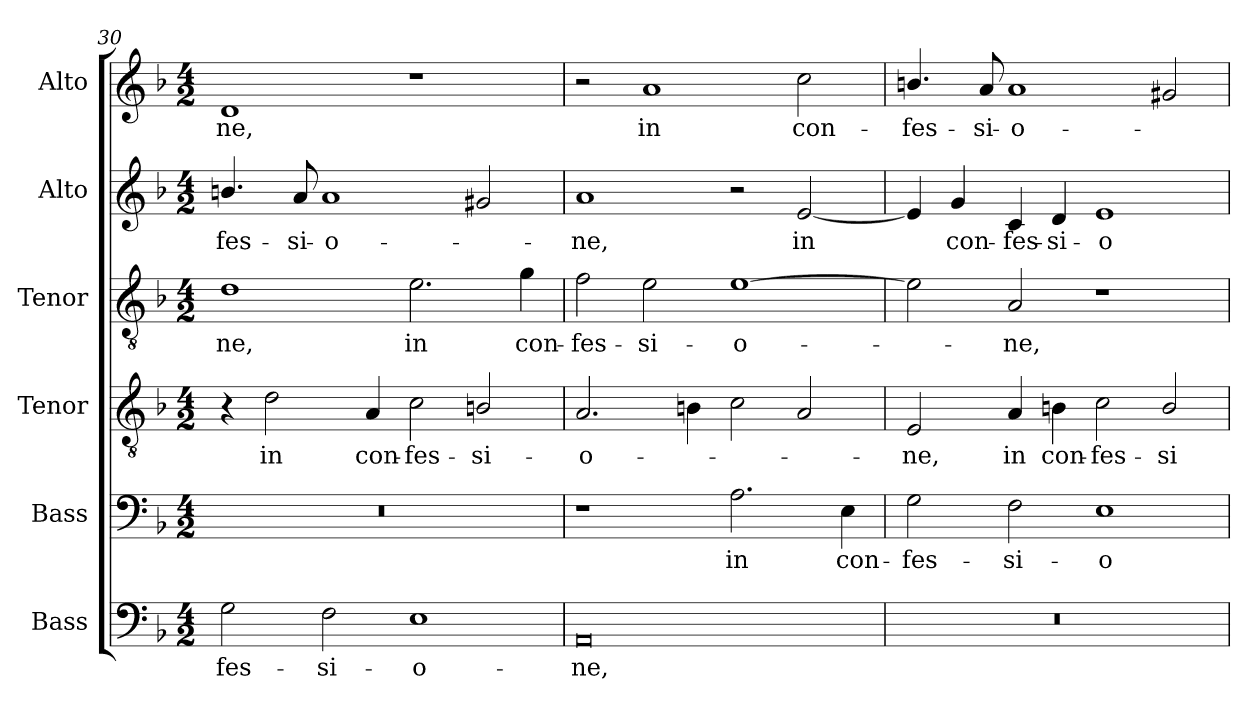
**kern	**text	**kern	**text	**kern	**text	**kern	**text	**kern	**text	**kern	**text
*part6	*part6	*part5	*part5	*part4	*part4	*part3	*part3	*part2	*part2	*part1	*part1
*staff6	*staff6	*staff5	*staff5	*staff4	*staff4	*staff3	*staff3	*staff2	*staff2	*staff1	*staff1
*I"Bass	*	*I"Bass	*	*I"Tenor	*	*I"Tenor	*	*I"Alto	*	*I"Alto	*
*I'B.	*	*I'B.	*	*I'T.	*	*I'T.	*	*	*	*	*
*clefF4	*	*clefF4	*	*clefGv2	*	*clefGv2	*	*clefG2	*	*clefG2	*
*	*	*	*	*ITrd7c12	*	*ITrd7c12	*	*	*	*	*
*k[b-]	*	*k[b-]	*	*k[b-]	*	*k[b-]	*	*k[b-]	*	*k[b-]	*
*F:	*	*F:	*	*F:	*	*F:	*	*F:	*	*F:	*
*M4/2	*	*M4/2	*	*M4/2	*	*M4/2	*	*M4/2	*	*M4/2	*
=30	=30	=30	=30	=30	=30	=30	=30	=30	=30	=30	=30
!	!LO:LY:b:color=#000000	!LO:N:vis=1	!	!	!	!	!	!	!	!	!
!	!	!	!	!	!	!	!LO:LY:b:color=#000000	!	!	!	!
!	!	!	!	!	!	!	!	!	!LO:LY:b:color=#000000	!	!
!	!	!	!	!	!	!	!	!	!	!	!LO:LY:b:color=#000000
2Gi\	-fes-	0r	.	4r	.	1Di	-ne,	4.bni/	-fes-	1di	-ne,
!	!	!	!	!	!LO:LY:b:color=#000000	!	!	!	!	!	!
.	.	.	.	2Di\	in	.	.	.	.	.	.
!	!	!	!	!	!	!	!	!	!LO:LY:b:color=#000000	!	!
.	.	.	.	.	.	.	.	8ai/	-si-	.	.
!	!LO:LY:b:color=#000000	!	!	!	!	!	!	!	!	!	!
!	!	!	!	!	!	!	!	!	!LO:LY:b:color=#000000	!	!
2Fi\	-si-	.	.	.	.	.	.	1ai	-o-	.	.
!	!	!	!	!	!LO:LY:b:color=#000000	!	!	!	!	!	!
.	.	.	.	4AAi/	con-	.	.	.	.	.	.
!	!LO:LY:b:color=#000000	!	!	!	!	!	!	!	!	!	!
!	!	!	!	!	!LO:LY:b:color=#000000	!	!	!	!	!	!
!	!	!	!	!	!	!	!LO:LY:b:color=#000000	!	!	!	!
1Ei	-o-	.	.	2Ci\	-fes-	2.Ei\	in	.	.	1r	.
!	!	!	!	!	!LO:LY:b:color=#000000	!	!	!	!	!	!
.	.	.	.	2BBni/	-si-	.	.	2g#Xi/	.	.	.
!	!	!	!	!	!	!	!LO:LY:b:color=#000000	!	!	!	!
.	.	.	.	.	.	4Gi\	con-	.	.	.	.
=31	=31	=31	=31	=31	=31	=31	=31	=31	=31	=31	=31
!	!LO:LY:b:color=#000000	!	!	!	!	!	!	!	!	!	!
!	!	!	!	!	!LO:LY:b:color=#000000	!	!	!	!	!	!
!	!	!	!	!	!	!	!LO:LY:b:color=#000000	!	!	!	!
!	!	!	!	!	!	!	!	!	!LO:LY:b:color=#000000	!	!
0AAi	-ne,	1r	.	2.AAi/	-o-	2Fi\	-fes-	1ai	-ne,	2r	.
!	!	!	!	!	!	!	!LO:LY:b:color=#000000	!	!	!	!
!	!	!	!	!	!	!	!	!	!	!	!LO:LY:b:color=#000000
.	.	.	.	.	.	2Ei\	-si-	.	.	1ai	in
.	.	.	.	4BBni\	.	.	.	.	.	.	.
!	!	!	!LO:LY:b:color=#000000	!	!	!	!	!	!	!	!
!	!	!	!	!	!	!	!LO:LY:b:color=#000000	!	!	!	!
.	.	2.Ai\	in	2Ci\	.	[1Ei	-o-	2r	.	.	.
!	!	!	!	!	!	!	!	!	!LO:LY:b:color=#000000	!	!
!	!	!	!	!	!	!	!	!	!	!	!LO:LY:b:color=#000000
.	.	.	.	2AAi/	.	.	.	[2ei/	in	2cci\	con-
!	!	!	!LO:LY:b:color=#000000	!	!	!	!	!	!	!	!
.	.	4Ei\	con-	.	.	.	.	.	.	.	.
!!LO:PB:g=z
=32	=32	=32	=32	=32	=32	=32	=32	=32	=32	=32	=32
!LO:N:vis=1	!	!	!	!	!	!	!	!	!	!	!
!	!	!	!LO:LY:b:color=#000000	!	!	!	!	!	!	!	!
!	!	!	!	!	!LO:LY:b:color=#000000	!	!	!	!	!	!
!	!	!	!	!	!	!	!	!	!	!	!LO:LY:b:color=#000000
0r	.	2Gi\	-fes-	2EEi/	-ne,	2Ei\]	.	4ei/]	.	4.bni/	-fes-
!	!	!	!	!	!	!	!	!	!LO:LY:b:color=#000000	!	!
.	.	.	.	.	.	.	.	4gi/	con-	.	.
!	!	!	!	!	!	!	!	!	!	!	!LO:LY:b:color=#000000
.	.	.	.	.	.	.	.	.	.	8ai/	-si-
!	!	!	!LO:LY:b:color=#000000	!	!	!	!	!	!	!	!
!	!	!	!	!	!LO:LY:b:color=#000000	!	!	!	!	!	!
!	!	!	!	!	!	!	!LO:LY:b:color=#000000	!	!	!	!
!	!	!	!	!	!	!	!	!	!LO:LY:b:color=#000000	!	!
!	!	!	!	!	!	!	!	!	!	!	!LO:LY:b:color=#000000
.	.	2Fi\	-si-	4AAi/	in	2AAi/	-ne,	4ci/	-fes-	1ai	-o-
!	!	!	!	!	!LO:LY:b:color=#000000	!	!	!	!	!	!
!	!	!	!	!	!	!	!	!	!LO:LY:b:color=#000000	!	!
.	.	.	.	4BBni\	con-	.	.	4di/	-si-	.	.
!	!	!	!LO:LY:b:color=#000000	!	!	!	!	!	!	!	!
!	!	!	!	!	!LO:LY:b:color=#000000	!	!	!	!	!	!
!	!	!	!	!	!	!	!	!	!LO:LY:b:color=#000000	!	!
.	.	1Ei	-o-	2Ci\	-fes-	1r	.	1ei	-o-	.	.
!	!	!	!	!	!LO:LY:b:color=#000000	!	!	!	!	!	!
.	.	.	.	2BBi/	-si-	.	.	.	.	2g#Xi/	.
=	=	=	=	=	=	=	=	=	=	=	=
*-	*-	*-	*-	*-	*-	*-	*-	*-	*-	*-	*-
